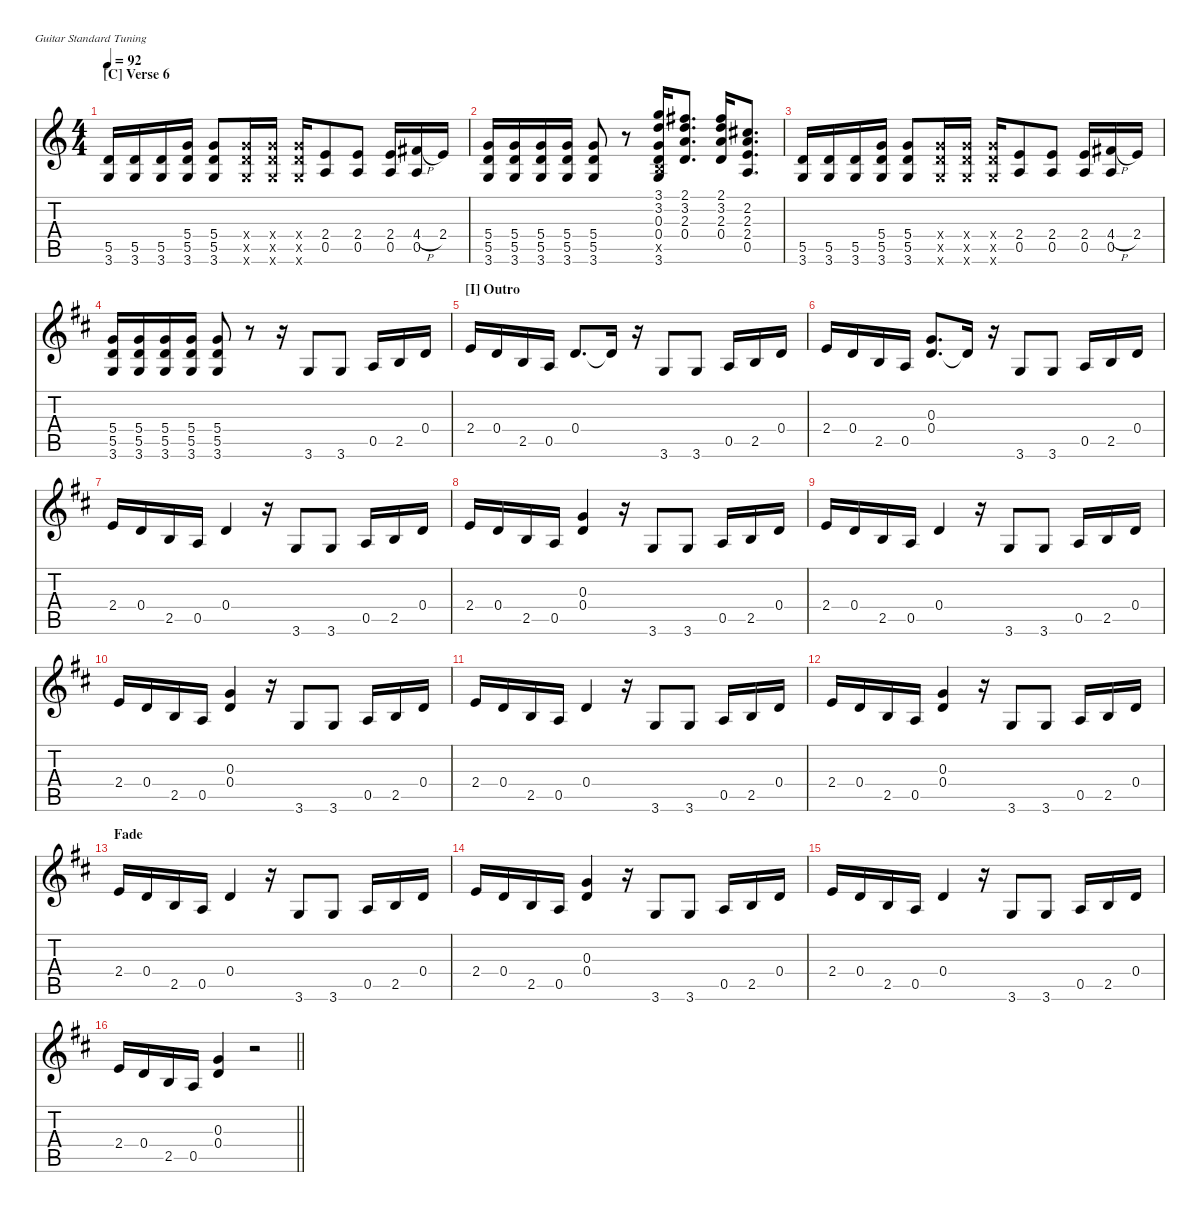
\hideDynamics
\bracketExtendMode nobrackets
\singleTrackTrackNamePolicy hidden
\multiTrackTrackNamePolicy hidden
\firstSystemTrackNameMode fullname
\firstSystemTrackNameOrientation horizontal
\otherSystemsTrackNameOrientation horizontal
\track ("Electric Guitar" "E-Gt") {instrument distortionguitar}
\staff {score tabs}
\tuning (E4 B3 G3 D3 A2 E2)
\ts (4 4)
\section ("C" "Verse 6")
\tempo 92
\clef g2
\scale
0.333333
\ks c
(5.5 3.6).16{dy mf beam Up} (5.5 3.6).16{beam Up} (5.5 3.6).16{beam Up} (5.4 5.5 3.6).16{beam Up} (5.4 5.5 3.6).8{beam Up} (5.4{x} 5.5{x} 3.6{x}).16{beam Up} (5.4{x} 5.5{x} 3.6{x}).16{beam Up} (5.4{x} 5.5{x} 3.6{x}).16{beam Up} (2.4 0.5).8{beam Up} (2.4 0.5).8{beam Up} (2.4 0.5).16{beam Up} (4.4{h acc #} 0.5).16{beam Up} 2.4.16{beam Up} |
\scale
0.333333 (5.4 5.5 3.6).16{beam Up} (5.4 5.5 3.6).16{beam Up} (5.4 5.5 3.6).16{beam Up} (5.4 5.5 3.6).16{beam Up} (5.4 5.5 3.6).8{beam Up} r.8{beam Up} (3.1 3.2 0.3 0.4 2.5{x} 3.6).16{dy f beam Up} (2.1{acc #} 3.2 2.3 0.4).8{d beam Up} (2.1{acc #} 3.2 2.3 0.4).16{beam Up} (2.2{acc #} 2.3 2.4 0.5).8{d beam Up} |
\scale
0.333333 (5.5 3.6).16{dy mf beam Up} (5.5 3.6).16{beam Up} (5.5 3.6).16{beam Up} (5.4 5.5 3.6).16{beam Up} (5.4 5.5 3.6).8{beam Up} (5.4{x} 5.5{x} 3.6{x}).16{beam Up} (5.4{x} 5.5{x} 3.6{x}).16{beam Up} (5.4{x} 5.5{x} 3.6{x}).16{beam Up} (2.4 0.5).8{beam Up} (2.4 0.5).8{beam Up} (2.4 0.5).16{beam Up} (4.4{h acc #} 0.5).16{beam Up} 2.4.16{beam Up} |
\scale
0.394231
\ks d
(5.4{acc forcenatural} 5.5{acc forcenatural} 3.6{acc forcenatural}).16{beam Up} (5.4{acc forcenatural} 5.5{acc forcenatural} 3.6{acc forcenatural}).16{beam Up} (5.4{acc forcenatural} 5.5{acc forcenatural} 3.6{acc forcenatural}).16{beam Up} (5.4{acc forcenatural} 5.5{acc forcenatural} 3.6{acc forcenatural}).16{beam Up} (5.4{acc forcenatural} 5.5{acc forcenatural} 3.6{acc forcenatural}).8{beam Up} r.8{beam Up} r.16{beam Up} 3.6{acc forcenatural}.8{dy f beam Up} 3.6{acc forcenatural}.8{beam Up} 0.5{acc forcenatural}.16{beam Up} 2.5{acc forcenatural}.16{beam Up} 0.4{acc forcenatural}.16{beam Up} |
\section ("I" "Outro")
\scale
0.302885 2.4{acc forcenatural}.16{beam Up} 0.4{acc forcenatural}.16{beam Up} 2.5{acc forcenatural}.16{beam Up} 0.5{acc forcenatural}.16{beam Up} 0.4{acc forcenatural}.8{d beam Up} 0.4{t acc forcenatural}.16{beam Up} r.16{beam Up} 3.6{acc forcenatural}.8{beam Up} 3.6{acc forcenatural}.8{beam Up} 0.5{acc forcenatural}.16{beam Up} 2.5{acc forcenatural}.16{beam Up} 0.4{acc forcenatural}.16{beam Up} |
\scale
0.302885 2.4{acc forcenatural}.16{beam Up} 0.4{acc forcenatural}.16{beam Up} 2.5{acc forcenatural}.16{beam Up} 0.5{acc forcenatural}.16{beam Up} (0.3{acc forcenatural} 0.4{acc forcenatural}).8{d beam Up} 0.4{t acc forcenatural}.16{beam Up} r.16{beam Up} 3.6{acc forcenatural}.8{beam Up} 3.6{acc forcenatural}.8{beam Up} 0.5{acc forcenatural}.16{beam Up} 2.5{acc forcenatural}.16{beam Up} 0.4{acc forcenatural}.16{beam Up} |
\scale
0.333333 2.4{acc forcenatural}.16{beam Up} 0.4{acc forcenatural}.16{beam Up} 2.5{acc forcenatural}.16{beam Up} 0.5{acc forcenatural}.16{beam Up} 0.4{acc forcenatural}.4{beam Up} r.16{beam Up} 3.6{acc forcenatural}.8{beam Up} 3.6{acc forcenatural}.8{beam Up} 0.5{acc forcenatural}.16{beam Up} 2.5{acc forcenatural}.16{beam Up} 0.4{acc forcenatural}.16{beam Up} |
\scale
0.333333 2.4{acc forcenatural}.16{beam Up} 0.4{acc forcenatural}.16{beam Up} 2.5{acc forcenatural}.16{beam Up} 0.5{acc forcenatural}.16{beam Up} (0.3{acc forcenatural} 0.4{acc forcenatural}).4{beam Up} r.16{beam Up} 3.6{acc forcenatural}.8{beam Up} 3.6{acc forcenatural}.8{beam Up} 0.5{acc forcenatural}.16{beam Up} 2.5{acc forcenatural}.16{beam Up} 0.4{acc forcenatural}.16{beam Up} |
\scale
0.333333 2.4{acc forcenatural}.16{beam Up} 0.4{acc forcenatural}.16{beam Up} 2.5{acc forcenatural}.16{beam Up} 0.5{acc forcenatural}.16{beam Up} 0.4{acc forcenatural}.4{beam Up} r.16{beam Up} 3.6{acc forcenatural}.8{beam Up} 3.6{acc forcenatural}.8{beam Up} 0.5{acc forcenatural}.16{beam Up} 2.5{acc forcenatural}.16{beam Up} 0.4{acc forcenatural}.16{beam Up} |
\scale
0.333333 2.4{acc forcenatural}.16{beam Up} 0.4{acc forcenatural}.16{beam Up} 2.5{acc forcenatural}.16{beam Up} 0.5{acc forcenatural}.16{beam Up} (0.3{acc forcenatural} 0.4{acc forcenatural}).4{beam Up} r.16{beam Up} 3.6{acc forcenatural}.8{beam Up} 3.6{acc forcenatural}.8{beam Up} 0.5{acc forcenatural}.16{beam Up} 2.5{acc forcenatural}.16{beam Up} 0.4{acc forcenatural}.16{beam Up} |
\scale
0.333333 2.4{acc forcenatural}.16{beam Up} 0.4{acc forcenatural}.16{beam Up} 2.5{acc forcenatural}.16{beam Up} 0.5{acc forcenatural}.16{beam Up} 0.4{acc forcenatural}.4{beam Up} r.16{beam Up} 3.6{acc forcenatural}.8{beam Up} 3.6{acc forcenatural}.8{beam Up} 0.5{acc forcenatural}.16{beam Up} 2.5{acc forcenatural}.16{beam Up} 0.4{acc forcenatural}.16{beam Up} |
\scale
0.333333 2.4{acc forcenatural}.16{beam Up} 0.4{acc forcenatural}.16{beam Up} 2.5{acc forcenatural}.16{beam Up} 0.5{acc forcenatural}.16{beam Up} (0.3{acc forcenatural} 0.4{acc forcenatural}).4{beam Up} r.16{beam Up} 3.6{acc forcenatural}.8{beam Up} 3.6{acc forcenatural}.8{beam Up} 0.5{acc forcenatural}.16{beam Up} 2.5{acc forcenatural}.16{beam Up} 0.4{acc forcenatural}.16{beam Up} |
\section ("" "Fade")
\scale
0.333333 2.4{acc forcenatural}.16{beam Up} 0.4{acc forcenatural}.16{beam Up} 2.5{acc forcenatural}.16{beam Up} 0.5{acc forcenatural}.16{beam Up} 0.4{acc forcenatural}.4{beam Up} r.16{beam Up} 3.6{acc forcenatural}.8{beam Up} 3.6{acc forcenatural}.8{beam Up} 0.5{acc forcenatural}.16{beam Up} 2.5{acc forcenatural}.16{beam Up} 0.4{acc forcenatural}.16{beam Up} |
\scale
0.333333 2.4{acc forcenatural}.16{dy mf beam Up} 0.4{acc forcenatural}.16{beam Up} 2.5{acc forcenatural}.16{beam Up} 0.5{acc forcenatural}.16{beam Up} (0.3{acc forcenatural} 0.4{acc forcenatural}).4{beam Up} r.16{beam Up} 3.6{acc forcenatural}.8{beam Up} 3.6{acc forcenatural}.8{dy mp beam Up} 0.5{acc forcenatural}.16{beam Up} 2.5{acc forcenatural}.16{beam Up} 0.4{acc forcenatural}.16{beam Up} |
\scale
0.333333 2.4{acc forcenatural}.16{beam Up} 0.4{acc forcenatural}.16{beam Up} 2.5{acc forcenatural}.16{beam Up} 0.5{acc forcenatural}.16{beam Up} 0.4{acc forcenatural}.4{dy p beam Up} r.16{beam Up} 3.6{acc forcenatural}.8{beam Up} 3.6{acc forcenatural}.8{beam Up} 0.5{acc forcenatural}.16{beam Up} 2.5{acc forcenatural}.16{beam Up} 0.4{acc forcenatural}.16{beam Up} |
\scale
0.333333
\barLineRight lightlight
2.4{acc forcenatural}.16{beam Up} 0.4{acc forcenatural}.16{beam Up} 2.5{acc forcenatural}.16{beam Up} 0.5{acc forcenatural}.16{beam Up} (0.3{acc forcenatural} 0.4{acc forcenatural}).4{dy pp beam Up} r.2{beam Up}
